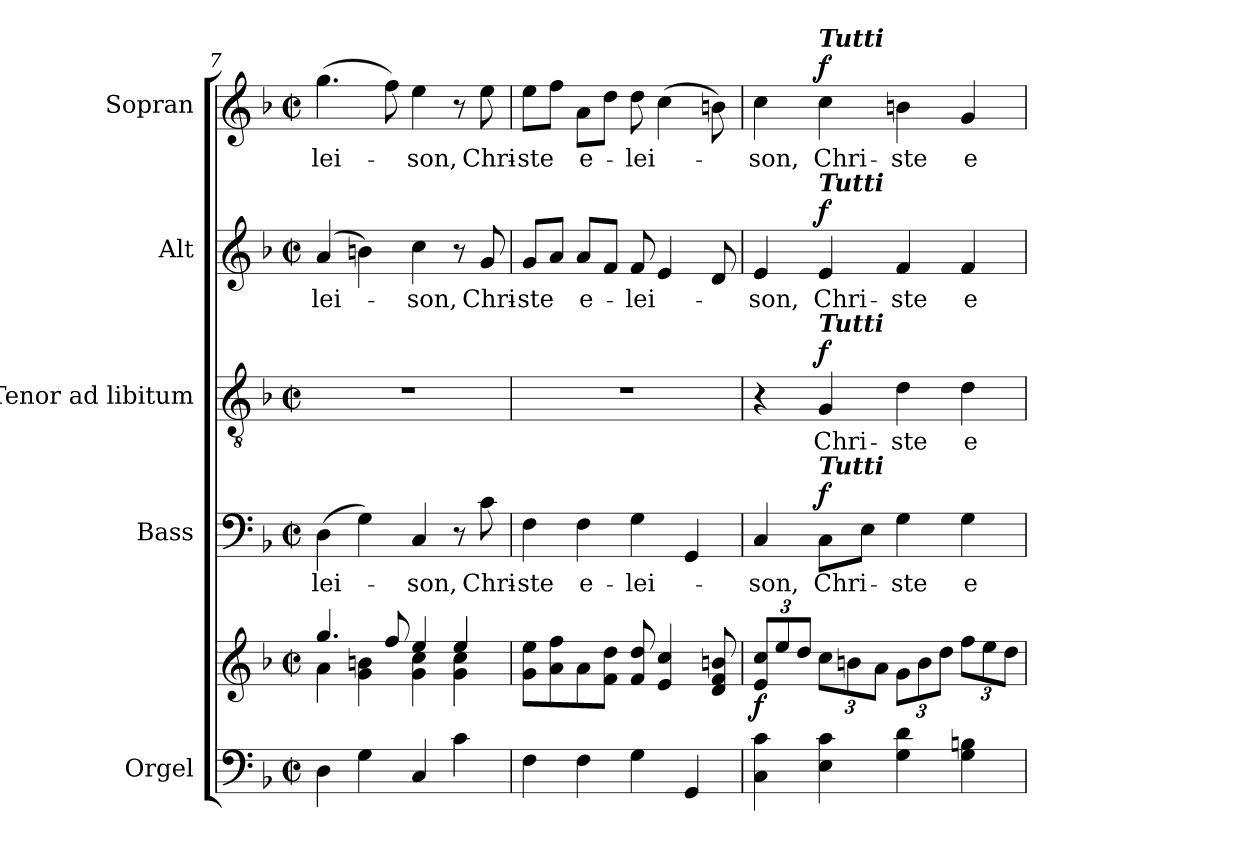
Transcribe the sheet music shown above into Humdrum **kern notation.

**kern	**kern	**dynam	**kern	**text	**dynam	**kern	**text	**dynam	**kern	**text	**dynam	**kern	**text	**dynam
*part5	*part5	*part5	*part4	*part4	*part4	*part3	*part3	*part3	*part2	*part2	*part2	*part1	*part1	*part1
*staff6	*staff5	*staff5/6	*staff4	*staff4	*staff4	*staff3	*staff3	*staff3	*staff2	*staff2	*staff2	*staff1	*staff1	*staff1
*I"Orgel	*	*	*I"Bass	*	*	*I"Tenor ad libitum	*	*	*I"Alt	*	*	*I"Sopran	*	*
*I'Org.	*	*	*I'B.	*	*	*I'T.	*	*	*I'A.	*	*	*I'S.	*	*
*clefF4	*clefG2	*	*clefF4	*	*	*clefGv2	*	*	*clefG2	*	*	*clefG2	*	*
*k[b-]	*k[b-]	*	*k[b-]	*	*	*k[b-]	*	*	*k[b-]	*	*	*k[b-]	*	*
*F:	*F:	*	*F:	*	*	*F:	*	*	*F:	*	*	*F:	*	*
*M2/2	*M2/2	*	*M2/2	*	*	*M2/2	*	*	*M2/2	*	*	*M2/2	*	*
*met(c|)	*met(c|)	*	*met(c|)	*	*	*met(c|)	*	*	*met(c|)	*	*	*met(c|)	*	*
=7	=7	=7	=7	=7	=7	=7	=7	=7	=7	=7	=7	=7	=7	=7
*	*^	*	*	*	*	*	*	*	*	*	*	*	*	*
!	!	!	!	!	!LO:LY:b	!	!	!	!	!	!LO:LY:b	!	!	!LO:LY:b	!
4D\	4.gg/	4a\	.	(>4D\	-lei-	.	1r	.	.	(4a/	-lei-	.	(>4.gg\	-lei-	.
4G\	.	4g\ 4bn\	.	4G\)	.	.	.	.	.	4bn\)	.	.	.	.	.
.	8ff/	.	.	.	.	.	.	.	.	.	.	.	8ff\)	.	.
!	!	!	!	!	!LO:LY:b	!	!	!	!	!	!LO:LY:b	!	!	!LO:LY:b	!
4C/	4ee/	4g\ 4cc\	.	4C/	-son,	.	.	.	.	4cc\	-son,	.	4ee\	-son,	.
4c\	4ee/	4g\ 4cc\	.	8r	.	.	.	.	.	8r	.	.	8r	.	.
!	!	!	!	!	!LO:LY:b	!	!	!	!	!	!LO:LY:b	!	!	!LO:LY:b	!
.	.	.	.	8c\	Chri-	.	.	.	.	8g/	Chri-	.	8ee\	Chri-	.
*	*v	*v	*	*	*	*	*	*	*	*	*	*	*	*	*
=8	=8	=8	=8	=8	=8	=8	=8	=8	=8	=8	=8	=8	=8	=8
!	!	!	!	!LO:LY:b	!	!	!	!	!	!LO:LY:b	!	!	!LO:LY:b	!
4F\	8g\ 8ee\L	.	4F\	-ste	.	1r	.	.	8g/L	-ste	.	8ee\L	-ste	.
.	8a\ 8ff\	.	.	.	.	.	.	.	8a/J	.	.	8ff\J	.	.
!	!	!	!	!LO:LY:b	!	!	!	!	!	!LO:LY:b	!	!	!LO:LY:b	!
4F\	8a\	.	4F\	e-	.	.	.	.	8a/L	e-	.	8a\L	e-	.
.	8f\ 8dd\J	.	.	.	.	.	.	.	8f/J	.	.	8dd\J	.	.
!	!	!	!	!LO:LY:b	!	!	!	!	!	!LO:LY:b	!	!	!LO:LY:b	!
4G\	8f/ 8dd/	.	4G\	-lei-	.	.	.	.	8f/	-lei-	.	8dd\	-lei-	.
.	4e/ 4cc/	.	.	.	.	.	.	.	4e/	.	.	(>4cc\	.	.
4GG/	.	.	4GG/	.	.	.	.	.	.	.	.	.	.	.
.	8d/ 8f/ 8bn/	.	.	.	.	.	.	.	8d/	.	.	8bn\)	.	.
=9	=9	=9	=9	=9	=9	=9	=9	=9	=9	=9	=9	=9	=9	=9
*	*Xbrackettup	*	*	*	*	*	*	*	*	*	*	*	*	*
!	!	!LO:DY:b	!	!LO:LY:b	!	!	!	!	!	!LO:LY:b	!	!	!LO:LY:b	!
4C\ 4c\	12e/ 12cc/L	f	4C/	-son,	.	4r	.	.	4e/	-son,	.	4cc\	-son,	.
.	12ee/	.	.	.	.	.	.	.	.	.	.	.	.	.
.	12dd/J	.	.	.	.	.	.	.	.	.	.	.	.	.
!	!	!	!	!	!	!	!	!	!	!	!	!LO:TX:a:Bi:t=Tutti	!	!
!	!	!	!	!	!	!	!	!	!LO:TX:a:Bi:t=Tutti	!	!	!	!	!
!	!	!	!	!	!	!LO:TX:a:Bi:t=Tutti	!	!	!	!	!	!	!	!
!	!	!	!LO:TX:a:Bi:t=Tutti	!	!	!	!	!	!	!	!	!	!	!
!	!	!	!	!LO:LY:b	!LO:DY:a	!	!LO:LY:b	!LO:DY:a	!	!LO:LY:b	!LO:DY:a	!	!LO:LY:b	!LO:DY:a
4E\ 4c\	12cc\L	.	8C\L	Chri-	f	4G/	Chri-	f	4e/	Chri-	f	4cc\	Chri-	f
.	12bn\	.	.	.	.	.	.	.	.	.	.	.	.	.
.	.	.	8E\J	.	.	.	.	.	.	.	.	.	.	.
.	12a\J	.	.	.	.	.	.	.	.	.	.	.	.	.
!	!	!	!	!LO:LY:b	!	!	!LO:LY:b	!	!	!LO:LY:b	!	!	!LO:LY:b	!
4G\ 4d\	12g\L	.	4G\	-ste	.	4d\	-ste	.	4f/	-ste	.	4bn\	-ste	.
.	12b\	.	.	.	.	.	.	.	.	.	.	.	.	.
.	12dd\J	.	.	.	.	.	.	.	.	.	.	.	.	.
!	!	!	!	!LO:LY:b	!	!	!LO:LY:b	!	!	!LO:LY:b	!	!	!LO:LY:b	!
4G\ 4Bn\	12ff\L	.	4G\	e-	.	4d\	e-	.	4f/	e-	.	4g/	e-	.
.	12ee\	.	.	.	.	.	.	.	.	.	.	.	.	.
.	12dd\J	.	.	.	.	.	.	.	.	.	.	.	.	.
=	=	=	=	=	=	=	=	=	=	=	=	=	=	=
*-	*-	*-	*-	*-	*-	*-	*-	*-	*-	*-	*-	*-	*-	*-
